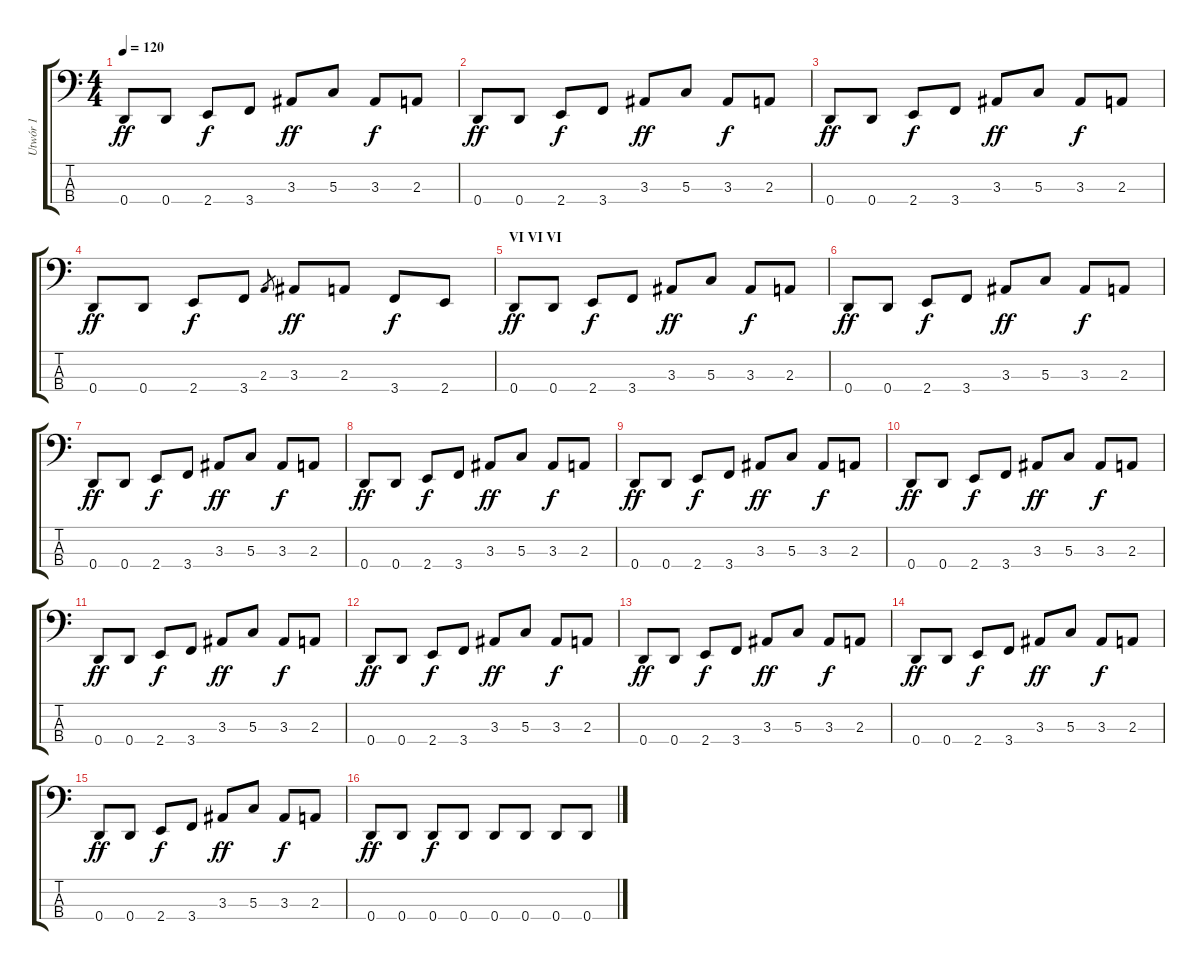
\track ("Utwór 1" "Utwór 1") {instrument electricbassfinger}
\staff {score tabs}
\tuning (F2 C2 G1 D1) {hide}
\ts (4 4)
\tempo 120
\clef f4
\ks c
0.4.8{dy ff} 0.4.8 2.4.8{dy f} 3.4.8 3.3.8{dy ff} 5.3.8 3.3.8{dy f} 2.3.8 |
0.4.8{dy ff} 0.4.8 2.4.8{dy f} 3.4.8 3.3.8{dy ff} 5.3.8 3.3.8{dy f} 2.3.8 |
0.4.8{dy ff} 0.4.8 2.4.8{dy f} 3.4.8 3.3.8{dy ff} 5.3.8 3.3.8{dy f} 2.3.8 |
0.4.8{dy ff} 0.4.8 2.4.8{dy f} 3.4.8 2.3.8{gr} 3.3.8{dy ff} 2.3.8 3.4.8{dy f} 2.4.8 |
\section ("" "VI VI VI")
0.4.8{dy ff} 0.4.8 2.4.8{dy f} 3.4.8 3.3.8{dy ff} 5.3.8 3.3.8{dy f} 2.3.8 |
0.4.8{dy ff} 0.4.8 2.4.8{dy f} 3.4.8 3.3.8{dy ff} 5.3.8 3.3.8{dy f} 2.3.8 |
0.4.8{dy ff} 0.4.8 2.4.8{dy f} 3.4.8 3.3.8{dy ff} 5.3.8 3.3.8{dy f} 2.3.8 |
0.4.8{dy ff} 0.4.8 2.4.8{dy f} 3.4.8 3.3.8{dy ff} 5.3.8 3.3.8{dy f} 2.3.8 |
0.4.8{dy ff} 0.4.8 2.4.8{dy f} 3.4.8 3.3.8{dy ff} 5.3.8 3.3.8{dy f} 2.3.8 |
0.4.8{dy ff} 0.4.8 2.4.8{dy f} 3.4.8 3.3.8{dy ff} 5.3.8 3.3.8{dy f} 2.3.8 |
0.4.8{dy ff} 0.4.8 2.4.8{dy f} 3.4.8 3.3.8{dy ff} 5.3.8 3.3.8{dy f} 2.3.8 |
0.4.8{dy ff} 0.4.8 2.4.8{dy f} 3.4.8 3.3.8{dy ff} 5.3.8 3.3.8{dy f} 2.3.8 |
0.4.8{dy ff} 0.4.8 2.4.8{dy f} 3.4.8 3.3.8{dy ff} 5.3.8 3.3.8{dy f} 2.3.8 |
0.4.8{dy ff} 0.4.8 2.4.8{dy f} 3.4.8 3.3.8{dy ff} 5.3.8 3.3.8{dy f} 2.3.8 |
0.4.8{dy ff} 0.4.8 2.4.8{dy f} 3.4.8 3.3.8{dy ff} 5.3.8 3.3.8{dy f} 2.3.8 |
0.4.8{dy ff} 0.4.8 0.4.8{dy f} 0.4.8 0.4.8 0.4.8 0.4.8 0.4.8
